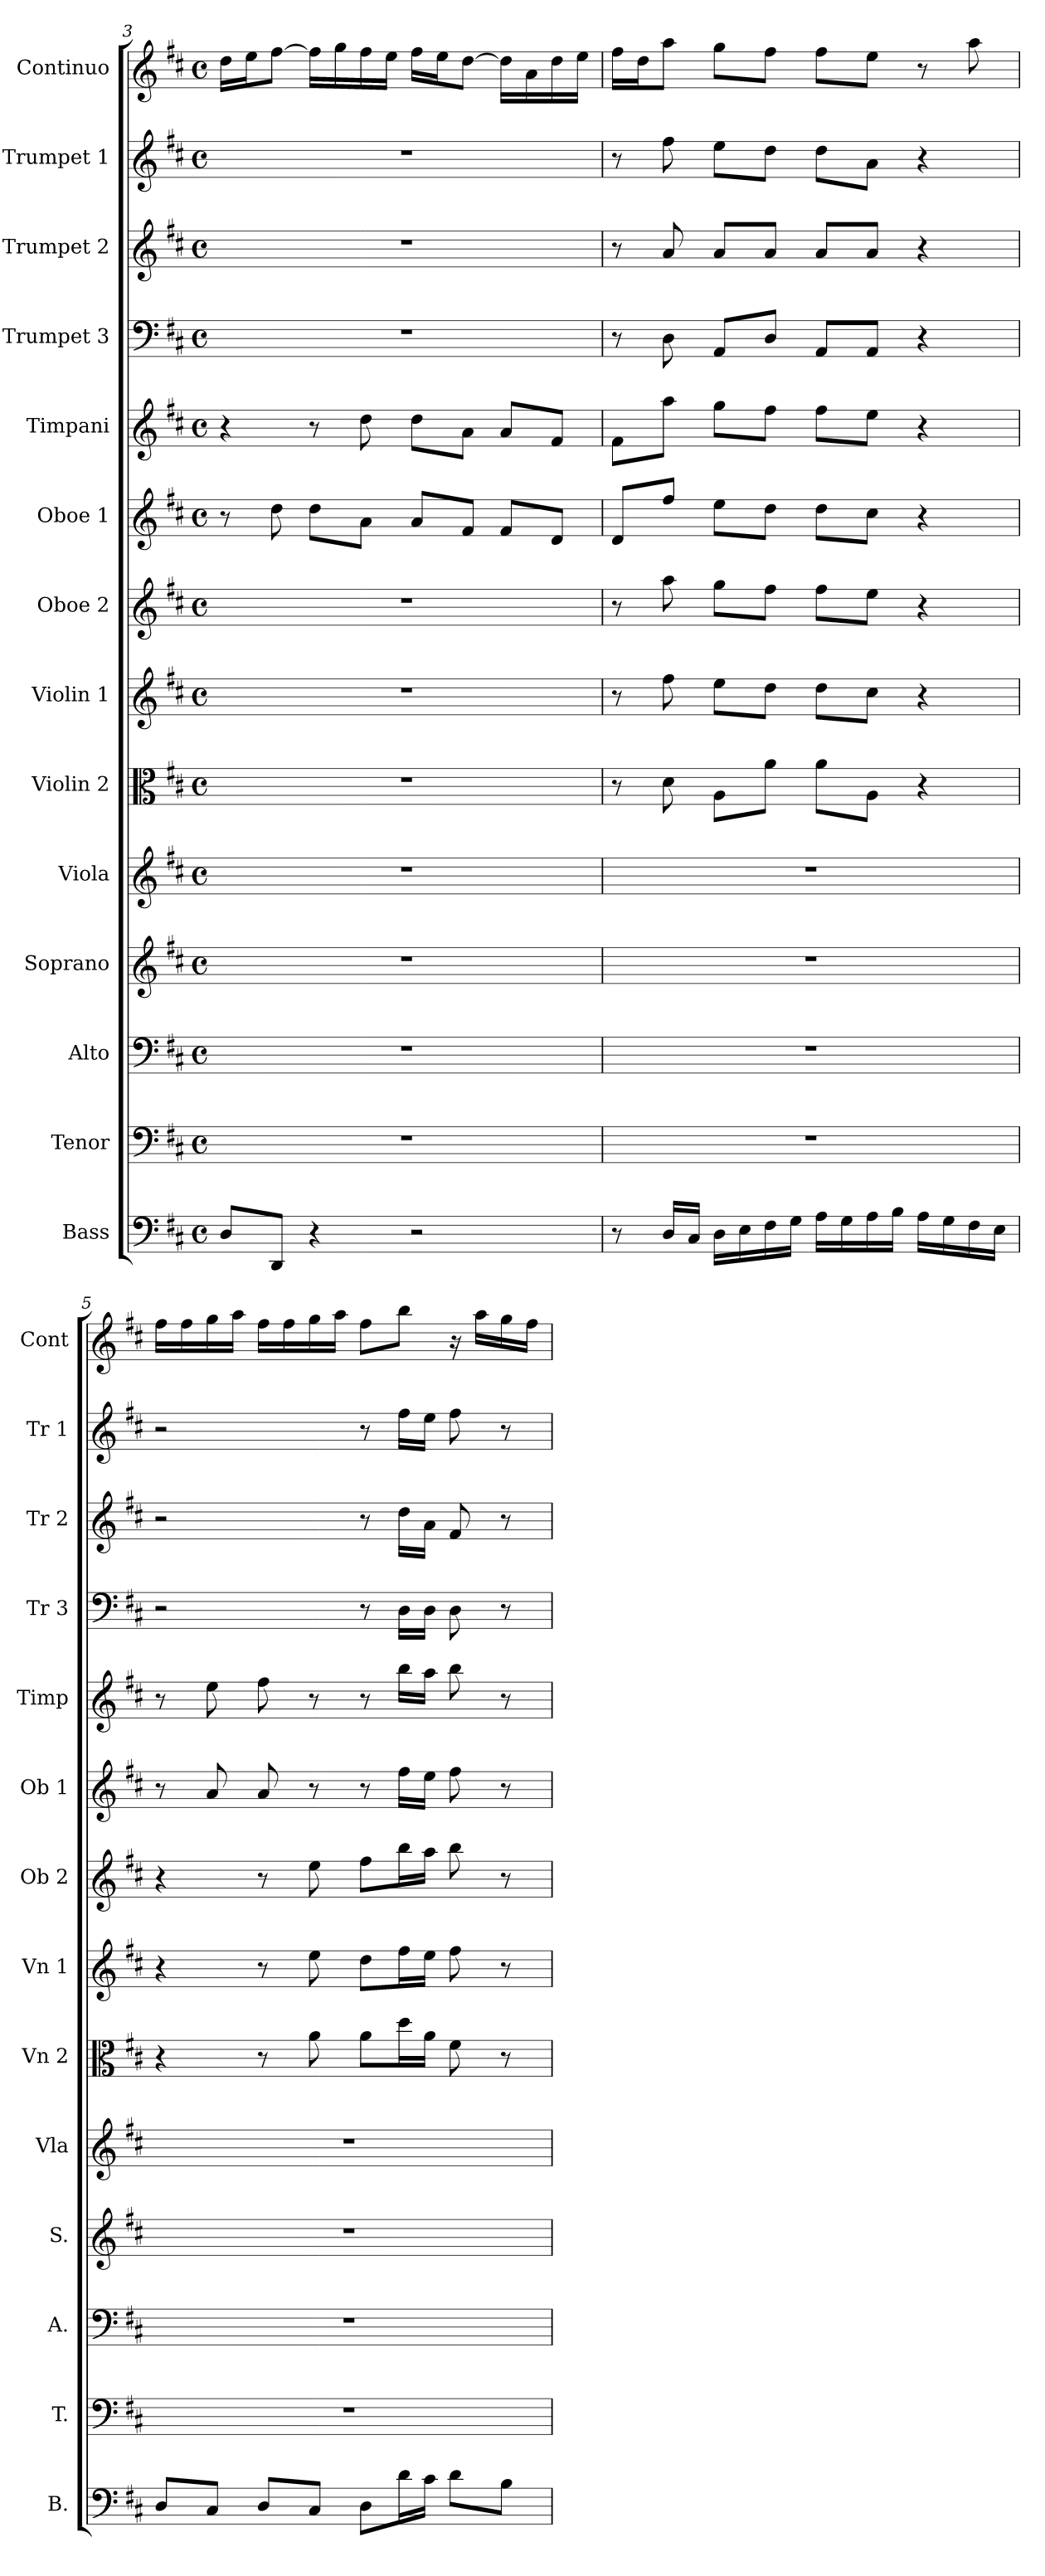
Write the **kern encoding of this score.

**kern	**kern	**kern	**kern	**kern	**kern	**kern	**kern	**kern	**kern	**kern	**kern	**kern	**kern
*part14	*part13	*part12	*part11	*part10	*part9	*part8	*part7	*part6	*part5	*part4	*part3	*part2	*part1
*staff14	*staff13	*staff12	*staff11	*staff10	*staff9	*staff8	*staff7	*staff6	*staff5	*staff4	*staff3	*staff2	*staff1
*I"Bass	*I"Tenor	*I"Alto	*I"Soprano	*I"Viola	*I"Violin 2	*I"Violin 1	*I"Oboe 2	*I"Oboe 1	*I"Timpani	*I"Trumpet 3	*I"Trumpet 2	*I"Trumpet 1	*I"Continuo
*I'B.	*I'T.	*I'A.	*I'S.	*I'Vla	*I'Vn 2	*I'Vn 1	*I'Ob 2	*I'Ob 1	*I'Timp	*I'Tr 3	*I'Tr 2	*I'Tr 1	*I'Cont
!!LO:PB:g=z
*clefF4	*clefF4	*clefF4	*clefG2	*clefG2	*clefC3	*clefG2	*clefG2	*clefG2	*clefG2	*clefF4	*clefG2	*clefG2	*clefG2
*k[f#c#]	*k[f#c#]	*k[f#c#]	*k[f#c#]	*k[f#c#]	*k[f#c#]	*k[f#c#]	*k[f#c#]	*k[f#c#]	*k[f#c#]	*k[f#c#]	*k[f#c#]	*k[f#c#]	*k[f#c#]
*D:	*D:	*D:	*D:	*D:	*D:	*D:	*D:	*D:	*D:	*D:	*D:	*D:	*D:
*M4/4	*M4/4	*M4/4	*M4/4	*M4/4	*M4/4	*M4/4	*M4/4	*M4/4	*M4/4	*M4/4	*M4/4	*M4/4	*M4/4
*met(c)	*met(c)	*met(c)	*met(c)	*met(c)	*met(c)	*met(c)	*met(c)	*met(c)	*met(c)	*met(c)	*met(c)	*met(c)	*met(c)
=3	=3	=3	=3	=3	=3	=3	=3	=3	=3	=3	=3	=3	=3
8D/L	1r	1r	1r	1r	1r	1r	1r	8r	4r	1r	1r	1r	16dd\LL
.	.	.	.	.	.	.	.	.	.	.	.	.	16ee\J
8DD/J	.	.	.	.	.	.	.	8dd\	.	.	.	.	[8ff#\J
4r	.	.	.	.	.	.	.	8dd\L	8r	.	.	.	16ff#\LL]
.	.	.	.	.	.	.	.	.	.	.	.	.	16gg\
.	.	.	.	.	.	.	.	8a\J	8dd\	.	.	.	16ff#\
.	.	.	.	.	.	.	.	.	.	.	.	.	16ee\JJ
2r	.	.	.	.	.	.	.	8a/L	8dd\L	.	.	.	16ff#\LL
.	.	.	.	.	.	.	.	.	.	.	.	.	16ee\J
.	.	.	.	.	.	.	.	8f#/J	8a\J	.	.	.	[8dd\J
.	.	.	.	.	.	.	.	8f#/L	8a/L	.	.	.	16dd\LL]
.	.	.	.	.	.	.	.	.	.	.	.	.	16a\
.	.	.	.	.	.	.	.	8d/J	8f#/J	.	.	.	16dd\
.	.	.	.	.	.	.	.	.	.	.	.	.	16ee\JJ
=4	=4	=4	=4	=4	=4	=4	=4	=4	=4	=4	=4	=4	=4
8r	1r	1r	1r	1r	8r	8r	8r	8d/L	8f#\L	8r	8r	8r	16ff#\LL
.	.	.	.	.	.	.	.	.	.	.	.	.	16dd\J
16D/LL	.	.	.	.	8d\	8ff#\	8aa\	8ff#/J	8aa\J	8D\	8a/	8ff#\	8aa\J
16C#/JJ	.	.	.	.	.	.	.	.	.	.	.	.	.
16D\LL	.	.	.	.	8A\L	8ee\L	8gg\L	8ee\L	8gg\L	8AA/L	8a/L	8ee\L	8gg\L
16E\	.	.	.	.	.	.	.	.	.	.	.	.	.
16F#\	.	.	.	.	8a\J	8dd\J	8ff#\J	8dd\J	8ff#\J	8D/J	8a/J	8dd\J	8ff#\J
16G\JJ	.	.	.	.	.	.	.	.	.	.	.	.	.
16A\LL	.	.	.	.	8a\L	8dd\L	8ff#\L	8dd\L	8ff#\L	8AA/L	8a/L	8dd\L	8ff#\L
16G\	.	.	.	.	.	.	.	.	.	.	.	.	.
16A\	.	.	.	.	8A\J	8cc#\J	8ee\J	8cc#\J	8ee\J	8AA/J	8a/J	8a\J	8ee\J
16B\JJ	.	.	.	.	.	.	.	.	.	.	.	.	.
16A\LL	.	.	.	.	4r	4r	4r	4r	4r	4r	4r	4r	8r
16G\	.	.	.	.	.	.	.	.	.	.	.	.	.
16F#\	.	.	.	.	.	.	.	.	.	.	.	.	8aa\
16E\JJ	.	.	.	.	.	.	.	.	.	.	.	.	.
=5	=5	=5	=5	=5	=5	=5	=5	=5	=5	=5	=5	=5	=5
8D/L	1r	1r	1r	1r	4r	4r	4r	8r	8r	2r	2r	2r	16ff#\LL
.	.	.	.	.	.	.	.	.	.	.	.	.	16ff#\
8C#/J	.	.	.	.	.	.	.	8a/	8ee\	.	.	.	16gg\
.	.	.	.	.	.	.	.	.	.	.	.	.	16aa\JJ
8D/L	.	.	.	.	8r	8r	8r	8a/	8ff#\	.	.	.	16ff#\LL
.	.	.	.	.	.	.	.	.	.	.	.	.	16ff#\
8C#/J	.	.	.	.	8a\	8ee\	8ee\	8r	8r	.	.	.	16gg\
.	.	.	.	.	.	.	.	.	.	.	.	.	16aa\JJ
8D\L	.	.	.	.	8a\L	8dd\L	8ff#\L	8r	8r	8r	8r	8r	8ff#\L
16d\L	.	.	.	.	16dd\L	16ff#\L	16bb\L	16ff#\LL	16bb\LL	16D\LL	16dd\LL	16ff#\LL	8bb\J
16c#\JJ	.	.	.	.	16a\JJ	16ee\JJ	16aa\JJ	16ee\JJ	16aa\JJ	16D\JJ	16a\JJ	16ee\JJ	.
8d\L	.	.	.	.	8f#\	8ff#\	8bb\	8ff#\	8bb\	8D\	8f#/	8ff#\	16r
.	.	.	.	.	.	.	.	.	.	.	.	.	16aa\LL
8B\J	.	.	.	.	8r	8r	8r	8r	8r	8r	8r	8r	16gg\
.	.	.	.	.	.	.	.	.	.	.	.	.	16ff#\JJ
=	=	=	=	=	=	=	=	=	=	=	=	=	=
*-	*-	*-	*-	*-	*-	*-	*-	*-	*-	*-	*-	*-	*-
